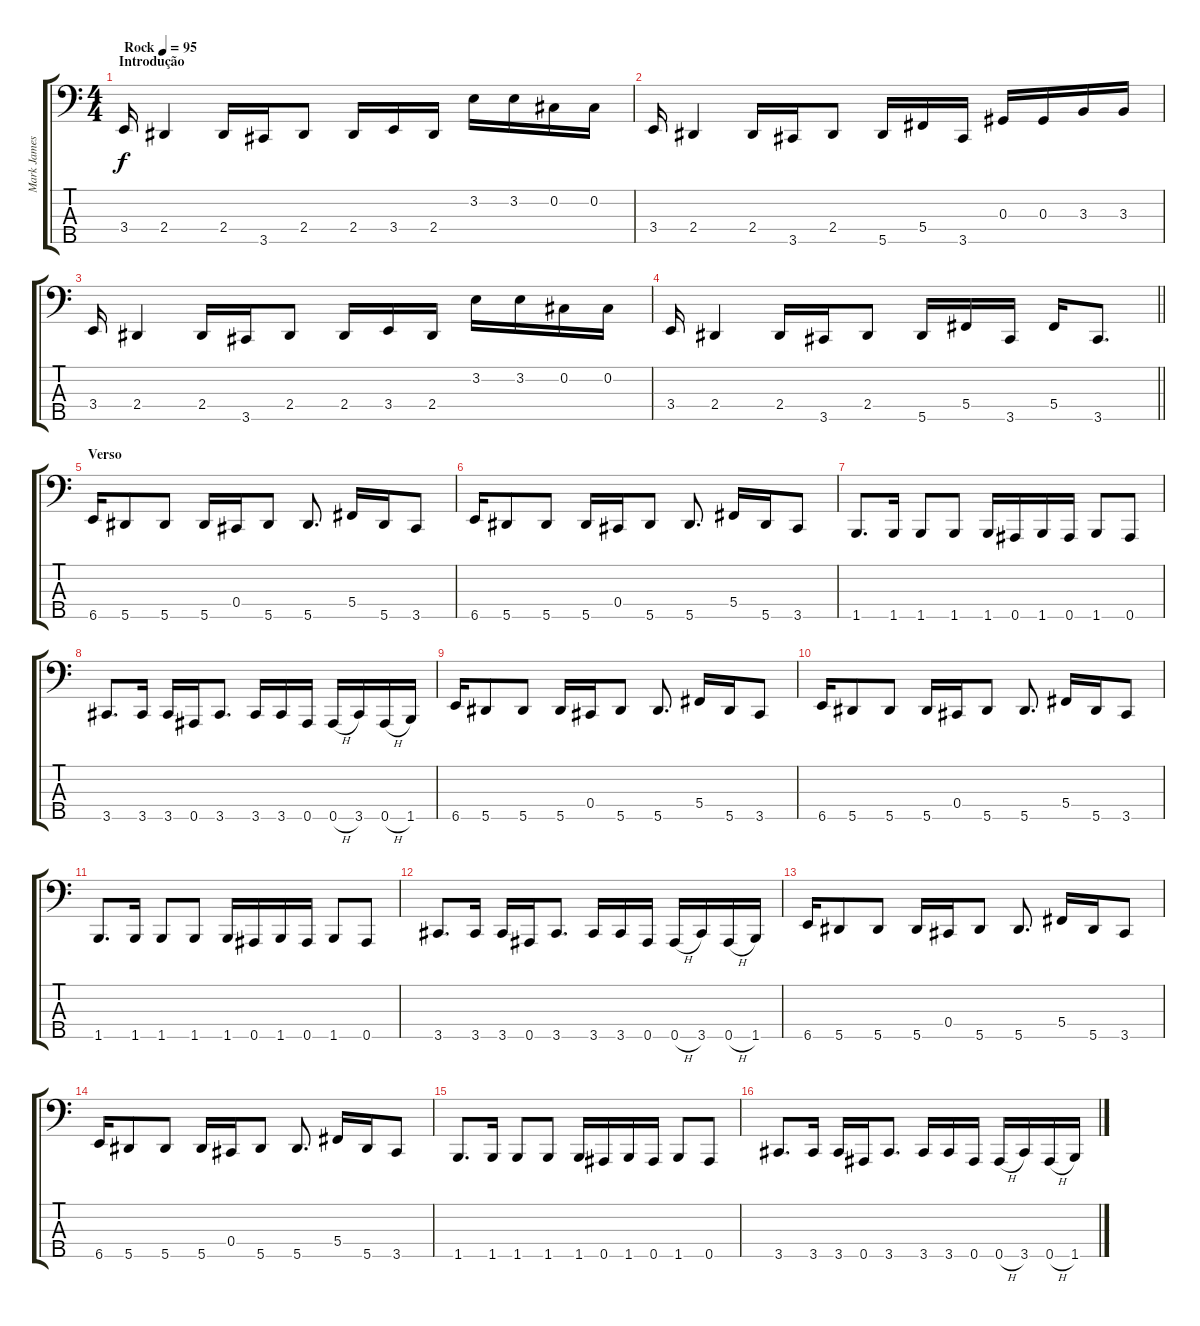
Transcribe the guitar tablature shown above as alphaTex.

\track ("Mark James" "Mark James") {instrument electricbassfinger}
\staff {score tabs}
\tuning (Gb2 Db2 Ab1 Db1 Bb0) {hide}
\ts (4 4)
\section ("" "Introdução")
\tempo (95 "Rock")
\clef f4
\ks c
3.4.16{dy f instrument electricbassfinger} 2.4.4 2.4.16 3.5.16 2.4.8 2.4.16 3.4.16 2.4.16 3.2.16 3.2.16 0.2.16 0.2.16 |
3.4.16 2.4.4 2.4.16 3.5.16 2.4.8 5.5.16 5.4.16 3.5.16 0.3.16 0.3.16 3.3.16 3.3.16 |
3.4.16 2.4.4 2.4.16 3.5.16 2.4.8 2.4.16 3.4.16 2.4.16 3.2.16 3.2.16 0.2.16 0.2.16 |
\barLineRight lightlight
3.4.16 2.4.4 2.4.16 3.5.16 2.4.8 5.5.16 5.4.16 3.5.16 5.4.16 3.5.8{d} |
\section ("" "Verso")
6.5.16 5.5.8 5.5.8 5.5.16 0.4.16 5.5.8 5.5.8{d} 5.4.16 5.5.16 3.5.8 |
6.5.16 5.5.8 5.5.8 5.5.16 0.4.16 5.5.8 5.5.8{d} 5.4.16 5.5.16 3.5.8 |
1.5.8{d} 1.5.16 1.5.8 1.5.8 1.5.16 0.5.16 1.5.16 0.5.16 1.5.8 0.5.8 |
3.5.8{d} 3.5.16 3.5.16 0.5.16 3.5.8{d} 3.5.16 3.5.16 0.5.16 0.5{h}.16 3.5.16 0.5{h}.16 1.5.16 |
6.5.16 5.5.8 5.5.8 5.5.16 0.4.16 5.5.8 5.5.8{d} 5.4.16 5.5.16 3.5.8 |
6.5.16 5.5.8 5.5.8 5.5.16 0.4.16 5.5.8 5.5.8{d} 5.4.16 5.5.16 3.5.8 |
1.5.8{d} 1.5.16 1.5.8 1.5.8 1.5.16 0.5.16 1.5.16 0.5.16 1.5.8 0.5.8 |
3.5.8{d} 3.5.16 3.5.16 0.5.16 3.5.8{d} 3.5.16 3.5.16 0.5.16 0.5{h}.16 3.5.16 0.5{h}.16 1.5.16 |
6.5.16 5.5.8 5.5.8 5.5.16 0.4.16 5.5.8 5.5.8{d} 5.4.16 5.5.16 3.5.8 |
6.5.16 5.5.8 5.5.8 5.5.16 0.4.16 5.5.8 5.5.8{d} 5.4.16 5.5.16 3.5.8 |
1.5.8{d} 1.5.16 1.5.8 1.5.8 1.5.16 0.5.16 1.5.16 0.5.16 1.5.8 0.5.8 |
3.5.8{d} 3.5.16 3.5.16 0.5.16 3.5.8{d} 3.5.16 3.5.16 0.5.16 0.5{h}.16 3.5.16 0.5{h}.16 1.5.16
